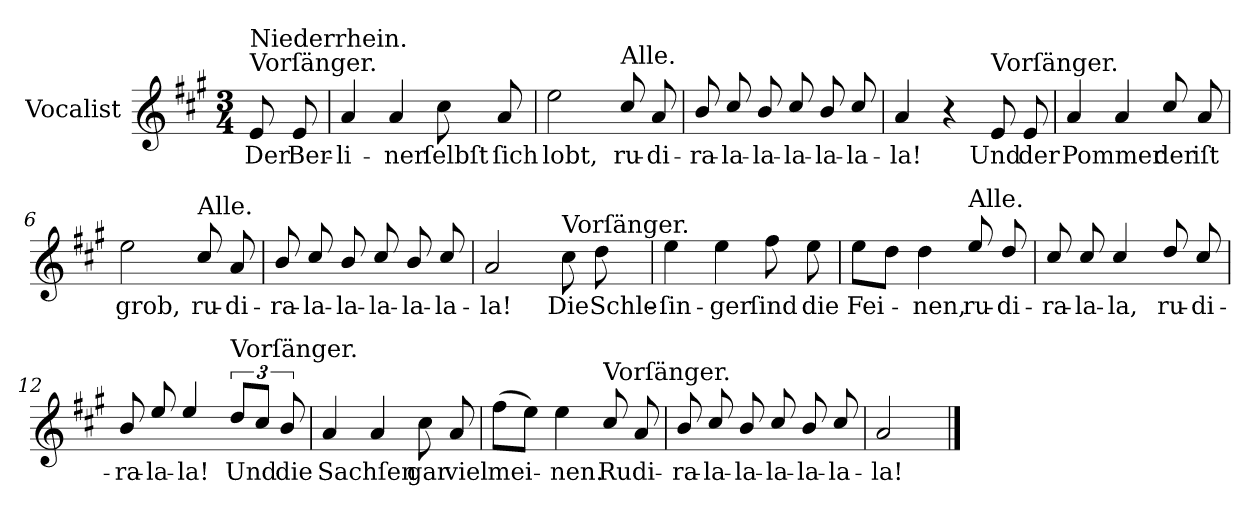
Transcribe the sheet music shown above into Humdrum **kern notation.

**kern	**text
*part1	*part1
*staff1	*staff1
*I"Vocalist	*
*k[f#c#g#]	*
*A:	*
*M3/4	*
=	=
!LO:TX:a:t=Vorſänger.	!
!LO:TX:a:t=Niederrhein.	!
8e	Der
8e	Ber-
=1	=1
4a	-li-
4a	-ner
8cc#	ſelbſt
8a	ſich
=2	=2
2ee	lobt,
!LO:TX:a:t=Alle.	!
8cc#/	ru-
8a	-di-
=3	=3
8b/	-ra-
8cc#/	-la-
8b/	-la-
8cc#/	-la-
8b/	-la-
8cc#/	-la-
=4	=4
4a	-la!
4r	.
!LO:TX:a:t=Vorſänger.	!
8e	Und
8e	der
=5	=5
4a	Pommer
4a	.
8cc#/	der
8a/	iſt
=6	=6
2ee	grob,
!LO:TX:a:t=Alle.	!
8cc#/	ru-
8a/	-di-
=7	=7
8b/	-ra-
8cc#/	-la-
8b/	-la-
8cc#/	-la-
8b/	-la-
8cc#/	-la-
=8	=8
2a/	-la!
!LO:TX:a:t=Vorſänger.	!
8cc#	Die
8dd	Schle-
=9	=9
4ee	-ſin-
4ee	-ger
8ff#	ſind
8ee	die
=10	=10
8eeL	Fei-
8ddJ	.
4dd	-nen,
!LO:TX:a:t=Alle.	!
8ee/	ru-
8dd/	-di-
=11	=11
8cc#/	-ra-
8cc#/	-la-
4cc#/	-la,
8dd/	ru-
8cc#/	-di-
=12	=12
8b/	-ra-
8ee/	-la-
4ee/	-la!
!LO:TX:a:t=Vorſänger.	!
12dd/L	Und
12cc#J	.
12b/	die
=13	=13
4a	Sachſen
4a	.
8cc#	gar
8a	viel
=14	=14
(8ff#L	mei-
8eeJ)	.
4ee	-nen.
!LO:TX:a:t=Vorſänger.	!
8cc#/	Rudi-
8a	.
=15	=15
8b/	-ra-
8cc#/	-la-
8b/	-la-
8cc#/	-la-
8b/	-la-
8cc#/	-la-
=16	=16
2a	-la!
==	==
*-	*-
